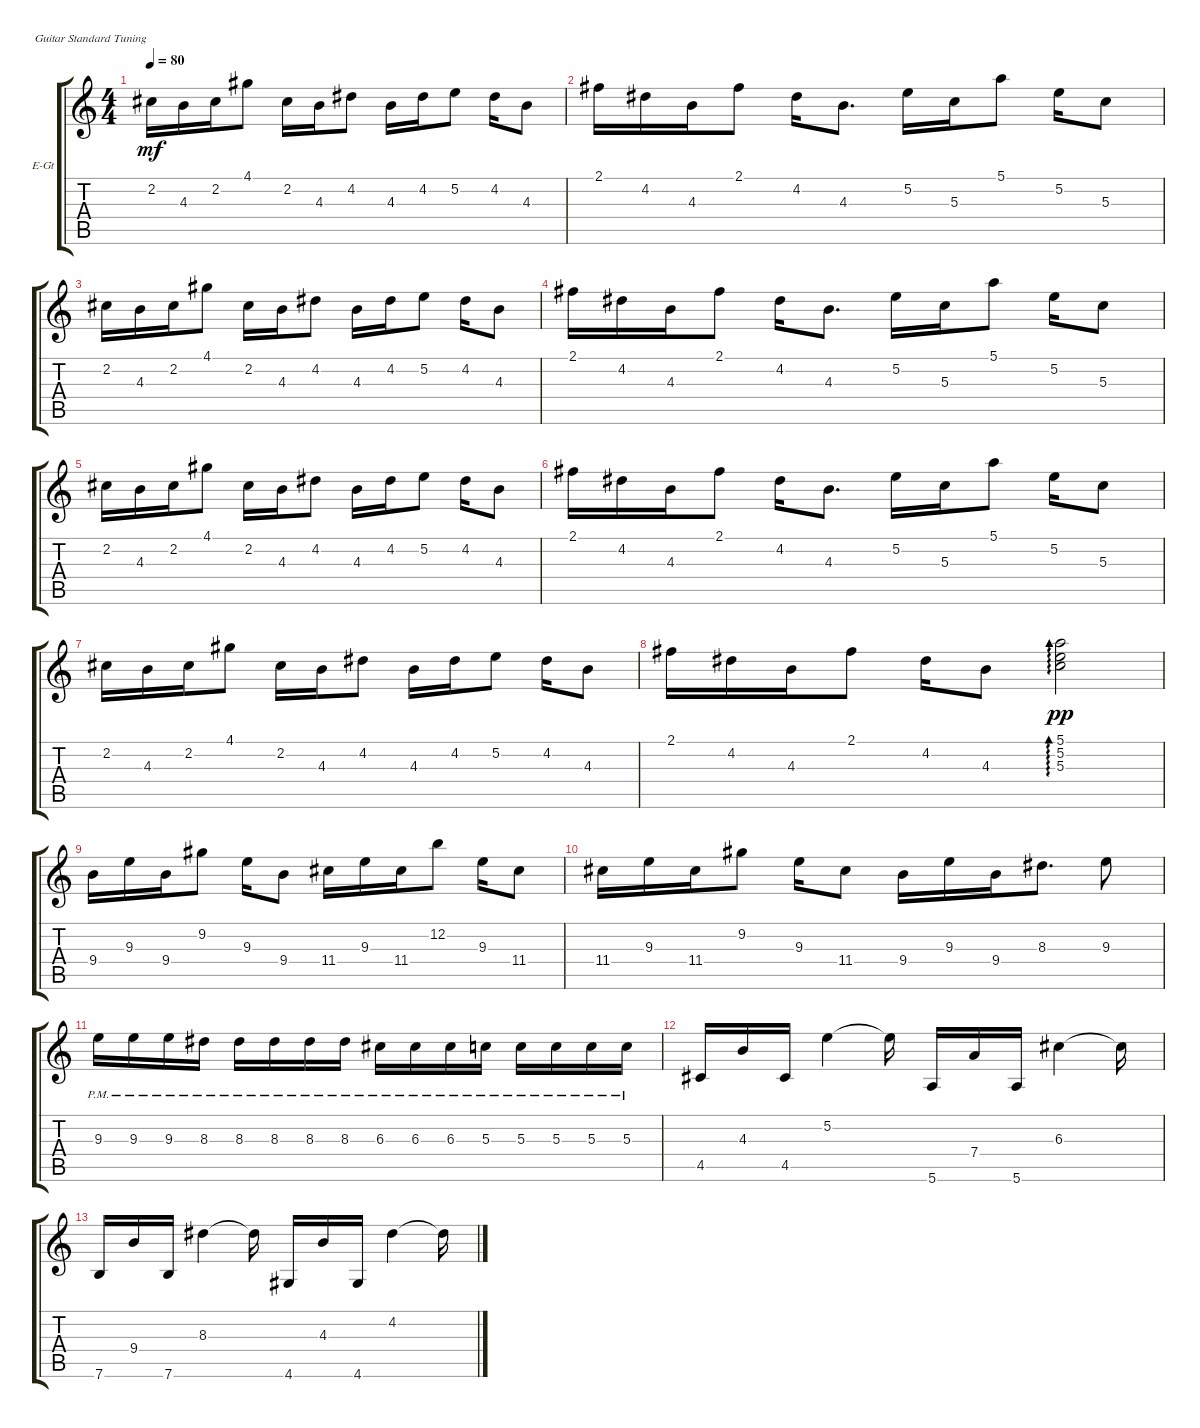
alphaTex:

\defaultSystemsLayout 4
\bracketExtendMode groupsimilarinstruments
\firstSystemTrackNameOrientation horizontal
\otherSystemsTrackNameOrientation horizontal
\track ("Electric Guitar" "E-Gt") {instrument electricguitarclean}
\staff {score tabs}
\tuning (E4 B3 G3 D3 A2 E2)
\ts (4 4)
\tempo 80
\clef g2
\ks c
2.2.16{dy mf} 4.3.16 2.2.16 4.1.8 2.2.16 4.3.16 4.2.8 4.3.16 4.2.16 5.2.8 4.2.16 4.3.8 |
2.1.16 4.2.16 4.3.16 2.1.8 4.2.16 4.3.8{d} 5.2.16 5.3.16 5.1.8 5.2.16 5.3.8 |
2.2.16 4.3.16 2.2.16 4.1.8 2.2.16 4.3.16 4.2.8 4.3.16 4.2.16 5.2.8 4.2.16 4.3.8 |
2.1.16 4.2.16 4.3.16 2.1.8 4.2.16 4.3.8{d} 5.2.16 5.3.16 5.1.8 5.2.16 5.3.8 |
2.2.16 4.3.16 2.2.16 4.1.8 2.2.16 4.3.16 4.2.8 4.3.16 4.2.16 5.2.8 4.2.16 4.3.8 |
2.1.16 4.2.16 4.3.16 2.1.8 4.2.16 4.3.8{d} 5.2.16 5.3.16 5.1.8 5.2.16 5.3.8 |
2.2.16 4.3.16 2.2.16 4.1.8 2.2.16 4.3.16 4.2.8 4.3.16 4.2.16 5.2.8 4.2.16 4.3.8 |
2.1.16 4.2.16 4.3.16 2.1.8 4.2.16 4.3.8 (5.3 5.2 5.1).2{ad 0 dy pp} |
9.4.16 9.3.16 9.4.16 9.2.8 9.3.16 9.4.8 11.4.16 9.3.16 11.4.16 12.2.8 9.3.16 11.4.8 |
11.4.16 9.3.16 11.4.16 9.2.8 9.3.16 11.4.8 9.4.16 9.3.16 9.4.16 8.3.8{d} 9.3.8 |
9.3{pm}.16 9.3{pm}.16 9.3{pm}.16 8.3{pm}.16 8.3{pm}.16 8.3{pm}.16 8.3{pm}.16 8.3{pm}.16 6.3{pm}.16 6.3{pm}.16 6.3{pm}.16 5.3{pm}.16 5.3{pm}.16 5.3{pm}.16 5.3{pm}.16 5.3{pm}.16 |
4.5.16 4.3.16 4.5.16 5.2.4 5.2{t}.16 5.6.16 7.4.16 5.6.16 6.3.4 6.3{t}.16 |
7.6.16 9.4.16 7.6.16 8.3.4 8.3{t}.16 4.6.16 4.3.16 4.6.16 4.2.4 4.2{t}.16
